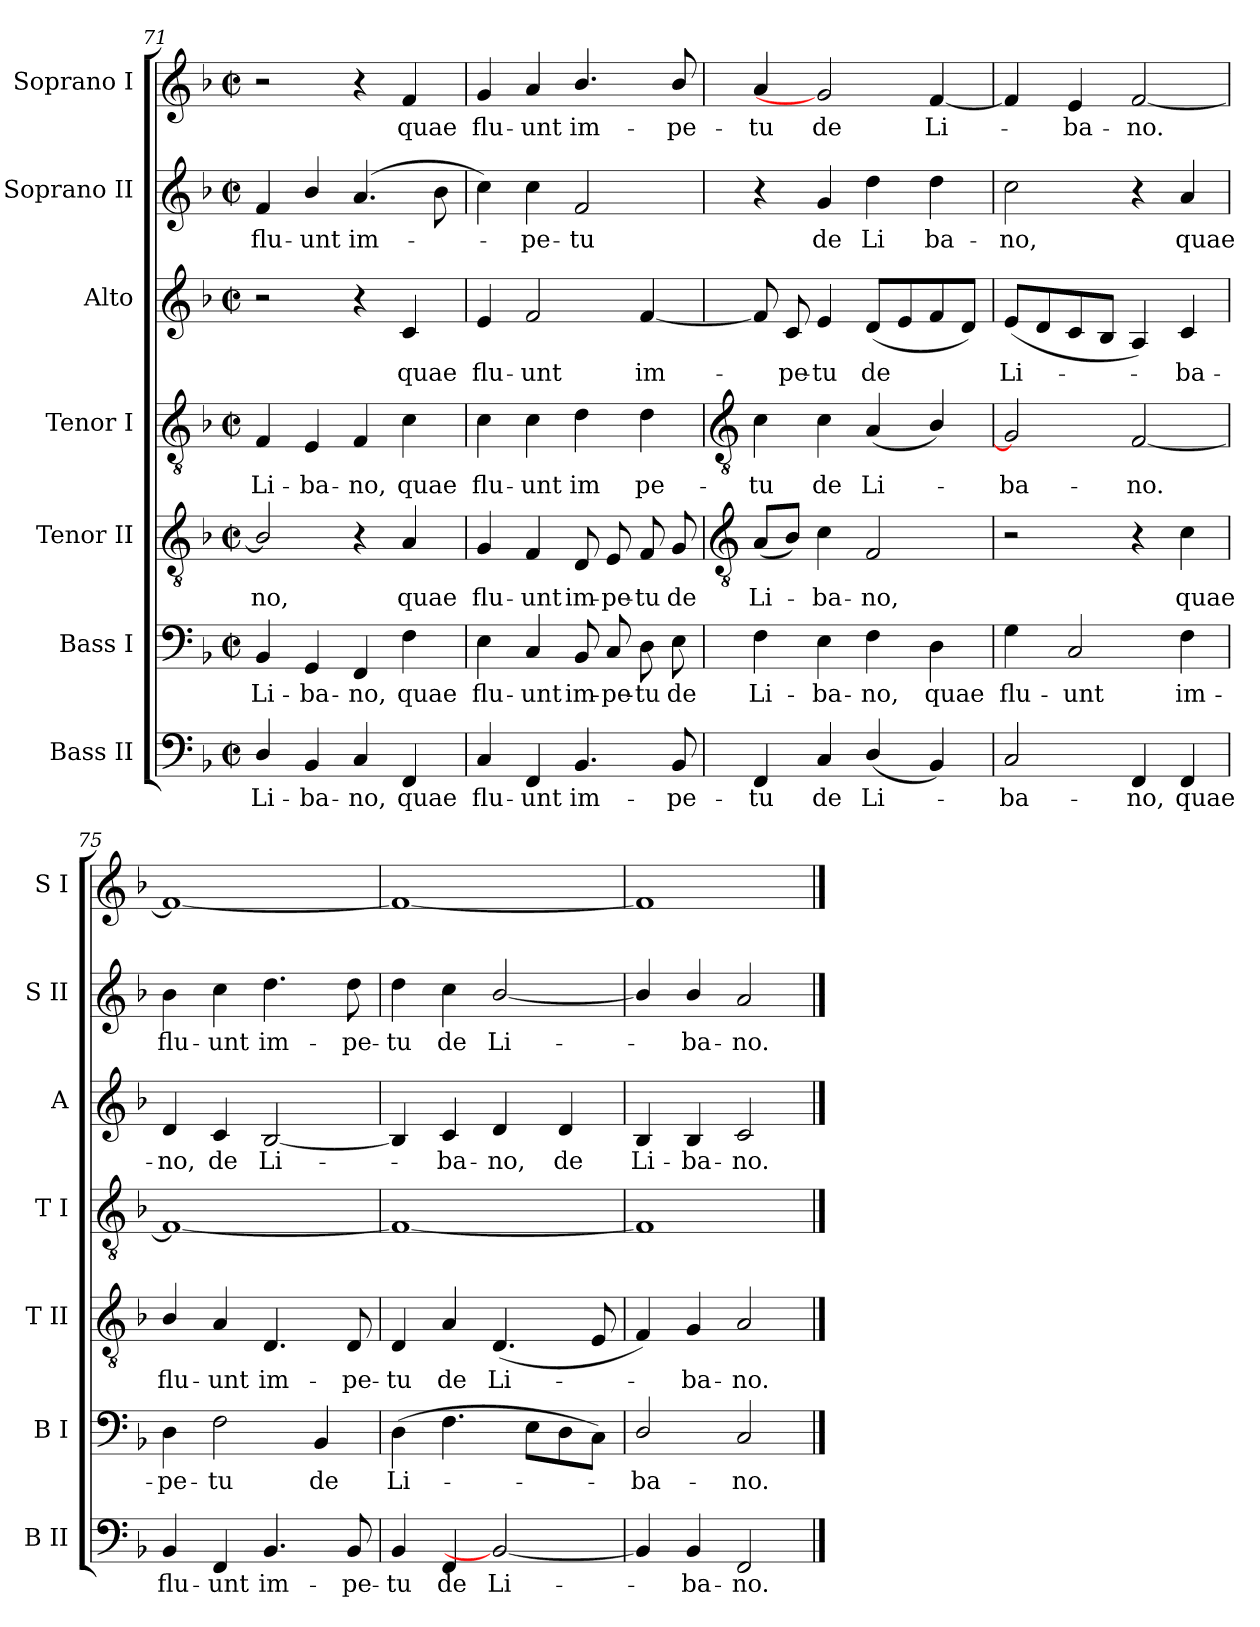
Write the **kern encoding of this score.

**kern	**text	**kern	**text	**kern	**text	**kern	**text	**kern	**text	**kern	**text	**kern	**text
*part7	*part7	*part6	*part6	*part5	*part5	*part4	*part4	*part3	*part3	*part2	*part2	*part1	*part1
*staff7	*staff7	*staff6	*staff6	*staff5	*staff5	*staff4	*staff4	*staff3	*staff3	*staff2	*staff2	*staff1	*staff1
*I"Bass II	*	*I"Bass I	*	*I"Tenor II	*	*I"Tenor I	*	*I"Alto	*	*I"Soprano II	*	*I"Soprano I	*
*I'B II	*	*I'B I	*	*I'T II	*	*I'T I	*	*I'A	*	*I'S II	*	*I'S I	*
*clefF4	*	*clefF4	*	*clefGv2	*	*clefGv2	*	*clefG2	*	*clefG2	*	*clefG2	*
*k[b-]	*	*k[b-]	*	*k[b-]	*	*k[b-]	*	*k[b-]	*	*k[b-]	*	*k[b-]	*
*F:	*	*F:	*	*F:	*	*F:	*	*F:	*	*F:	*	*F:	*
*M2/2	*	*M2/2	*	*M2/2	*	*M2/2	*	*M2/2	*	*M2/2	*	*M2/2	*
*met(c|)	*	*met(c|)	*	*met(c|)	*	*met(c|)	*	*met(c|)	*	*met(c|)	*	*met(c|)	*
=71	=71	=71	=71	=71	=71	=71	=71	=71	=71	=71	=71	=71	=71
!	!LO:LY:b	!	!LO:LY:b	!	!LO:LY:b	!	!LO:LY:b	!	!	!	!LO:LY:b	!	!
4D/	Li-	4BB-	Li-	2B-/]	-no,	4F	Li-	2r	.	4f	flu-	2r	.
!	!LO:LY:b	!	!LO:LY:b	!	!	!	!LO:LY:b	!	!	!	!LO:LY:b	!	!
4BB-	-ba-	4GG	-ba-	.	.	4E	-ba-	.	.	4b-/	-unt	.	.
!	!LO:LY:b	!	!LO:LY:b	!	!	!	!LO:LY:b	!	!	!	!LO:LY:b	!	!
4C	-no,	4FF	-no,	4r	.	4F	-no,	4r	.	(>4.a	im-	4r	.
!	!LO:LY:b	!	!LO:LY:b	!	!LO:LY:b	!	!LO:LY:b	!	!LO:LY:b	!	!	!	!LO:LY:b
4FF	quae	4F	quae	4A	quae	4c	quae	4c	quae	.	.	4f	quae
.	.	.	.	.	.	.	.	.	.	8b-	.	.	.
=72	=72	=72	=72	=72	=72	=72	=72	=72	=72	=72	=72	=72	=72
!	!LO:LY:b	!	!LO:LY:b	!	!LO:LY:b	!	!LO:LY:b	!	!LO:LY:b	!	!	!	!LO:LY:b
4C	flu-	4E	flu-	4G	flu-	4c	flu-	4e	flu-	4cc)	.	4g	flu-
!	!LO:LY:b	!	!LO:LY:b	!	!LO:LY:b	!	!LO:LY:b	!	!LO:LY:b	!	!LO:LY:b	!	!LO:LY:b
4FF	-unt	4C	-unt	4F	-unt	4c	-unt	2f	-unt	4cc	pe-	4a	-unt
!	!LO:LY:b	!	!LO:LY:b	!	!LO:LY:b	!	!LO:LY:b	!	!	!	!LO:LY:b	!	!LO:LY:b
4.BB-	im-	8BB-	im-	8D	im-	4d	im	.	.	2f	-tu	4.b-/	im-
!	!	!	!LO:LY:b	!	!LO:LY:b	!	!	!	!	!	!	!	!
.	.	8C	-pe-	8E	-pe-	.	.	.	.	.	.	.	.
!	!	!	!LO:LY:b	!	!LO:LY:b	!	!LO:LY:b	!	!LO:LY:b	!	!	!	!
.	.	8D	-tu	8F	-tu	4d	pe-	[4f	im-	.	.	.	.
!	!LO:LY:b	!	!LO:LY:b	!	!LO:LY:b	!	!	!	!	!	!	!	!LO:LY:b
8BB-	-pe-	8E	de	8G	de	.	.	.	.	.	.	8b-/	-pe-
!!LO:LB:g=z
=73	=73	=73	=73	=73	=73	=73	=73	=73	=73	=73	=73	=73	=73
*	*	*	*	*clefGv2	*	*clefGv2	*	*	*	*	*	*	*
!	!LO:LY:b	!	!LO:LY:b	!	!LO:LY:b	!	!LO:LY:b	!	!	!	!	!	!LO:LY:b
4FF	-tu	4F	Li-	(<8AL	Li-	4c	-tu	8f]	.	4r	.	4a	-tu
!	!	!	!	!	!	!	!	!	!LO:LY:b	!	!	!	!
.	.	.	.	8B-J)	.	.	.	8c	pe-	.	.	.	.
!	!LO:LY:b	!	!LO:LY:b	!	!LO:LY:b	!	!LO:LY:b	!	!LO:LY:b	!	!LO:LY:b	!	!LO:LY:b
4C	de	4E	-ba-	4c	ba-	4c	de	4e	-tu	4g	de	2g]	de
!	!LO:LY:b	!	!LO:LY:b	!	!LO:LY:b	!	!LO:LY:b	!	!LO:LY:b	!	!LO:LY:b	!	!
(<4D/	Li-	4F	-no,	2F	-no,	(<4A	Li-	(<8dL	de	4dd	Li	.	.
.	.	.	.	.	.	.	.	8e	.	.	.	.	.
!	!	!	!LO:LY:b	!	!	!	!	!	!	!	!LO:LY:b	!	!LO:LY:b
4BB-)	.	4D	quae	.	.	4B-/)	.	8f	.	4dd	ba-	[4f	Li-
.	.	.	.	.	.	.	.	8dJ)	.	.	.	.	.
=74	=74	=74	=74	=74	=74	=74	=74	=74	=74	=74	=74	=74	=74
!	!LO:LY:b	!	!LO:LY:b	!	!	!	!LO:LY:b	!	!LO:LY:b	!	!LO:LY:b	!	!
2C	ba-	4G	flu-	2r	.	2G]	ba-	(<8eL	Li-	2cc	-no,	4f]	.
.	.	.	.	.	.	.	.	8d	.	.	.	.	.
!	!	!	!LO:LY:b	!	!	!	!	!	!	!	!	!	!LO:LY:b
.	.	2C	-unt	.	.	.	.	8c	.	.	.	4e	ba-
.	.	.	.	.	.	.	.	8B-J	.	.	.	.	.
!	!LO:LY:b	!	!	!	!	!	!LO:LY:b	!	!	!	!	!	!LO:LY:b
4FF	-no,	.	.	4r	.	[2F	-no.	4A)	.	4r	.	[2f	-no.
!	!LO:LY:b	!	!LO:LY:b	!	!LO:LY:b	!	!	!	!LO:LY:b	!	!LO:LY:b	!	!
4FF	quae	4F	im-	4c	quae	.	.	4c	ba-	4a	quae	.	.
=75	=75	=75	=75	=75	=75	=75	=75	=75	=75	=75	=75	=75	=75
!	!LO:LY:b	!	!LO:LY:b	!	!LO:LY:b	!	!	!	!LO:LY:b	!	!LO:LY:b	!	!
4BB-	flu-	4D	-pe-	4B-/	flu-	1F_	.	4d	-no,	4b-	flu-	1f_	.
!	!LO:LY:b	!	!LO:LY:b	!	!LO:LY:b	!	!	!	!LO:LY:b	!	!LO:LY:b	!	!
4FF	-unt	2F	-tu	4A	-unt	.	.	4c	de	4cc	-unt	.	.
!	!LO:LY:b	!	!	!	!LO:LY:b	!	!	!	!LO:LY:b	!	!LO:LY:b	!	!
4.BB-	im-	.	.	4.D	im-	.	.	[2B-	Li-	4.dd	im-	.	.
!	!	!	!LO:LY:b	!	!	!	!	!	!	!	!	!	!
.	.	4BB-	de	.	.	.	.	.	.	.	.	.	.
!	!LO:LY:b	!	!	!	!LO:LY:b	!	!	!	!	!	!LO:LY:b	!	!
8BB-	-pe-	.	.	8D	-pe-	.	.	.	.	8dd	-pe-	.	.
=76	=76	=76	=76	=76	=76	=76	=76	=76	=76	=76	=76	=76	=76
!	!LO:LY:b	!	!LO:LY:b	!	!LO:LY:b	!	!	!	!	!	!LO:LY:b	!	!
4BB-	-tu	(>4D	Li-	4D	-tu	1F_	.	4B-]	.	4dd	-tu	1f_	.
!	!LO:LY:b	!	!	!	!LO:LY:b	!	!	!	!LO:LY:b	!	!LO:LY:b	!	!
4FF	de	4.F	.	4A	de	.	.	4c	ba-	4cc	de	.	.
!	!LO:LY:b	!	!	!	!LO:LY:b	!	!	!	!LO:LY:b	!	!LO:LY:b	!	!
2BB-_	Li-	.	.	(<4.D	Li-	.	.	4d	-no,	[2b-/	Li-	.	.
.	.	8EL	.	.	.	.	.	.	.	.	.	.	.
!	!	!	!	!	!	!	!	!	!LO:LY:b	!	!	!	!
.	.	8D	.	.	.	.	.	4d	de	.	.	.	.
.	.	8CJ)	.	8E	.	.	.	.	.	.	.	.	.
=77	=77	=77	=77	=77	=77	=77	=77	=77	=77	=77	=77	=77	=77
!	!	!	!LO:LY:b	!	!	!	!	!	!LO:LY:b	!	!	!	!
4BB-]	.	2D/	ba-	4F)	.	1F]	.	4B-	Li-	4b-/]	.	1f]	.
!	!LO:LY:b	!	!	!	!LO:LY:b	!	!	!	!LO:LY:b	!	!LO:LY:b	!	!
4BB-	ba-	.	.	4G	ba-	.	.	4B-	-ba-	4b-/	ba-	.	.
!	!LO:LY:b	!	!LO:LY:b	!	!LO:LY:b	!	!	!	!LO:LY:b	!	!LO:LY:b	!	!
2FF	-no.	2C	-no.	2A	-no.	.	.	2c	-no.	2a	-no.	.	.
==	==	==	==	==	==	==	==	==	==	==	==	==	==
*-	*-	*-	*-	*-	*-	*-	*-	*-	*-	*-	*-	*-	*-
